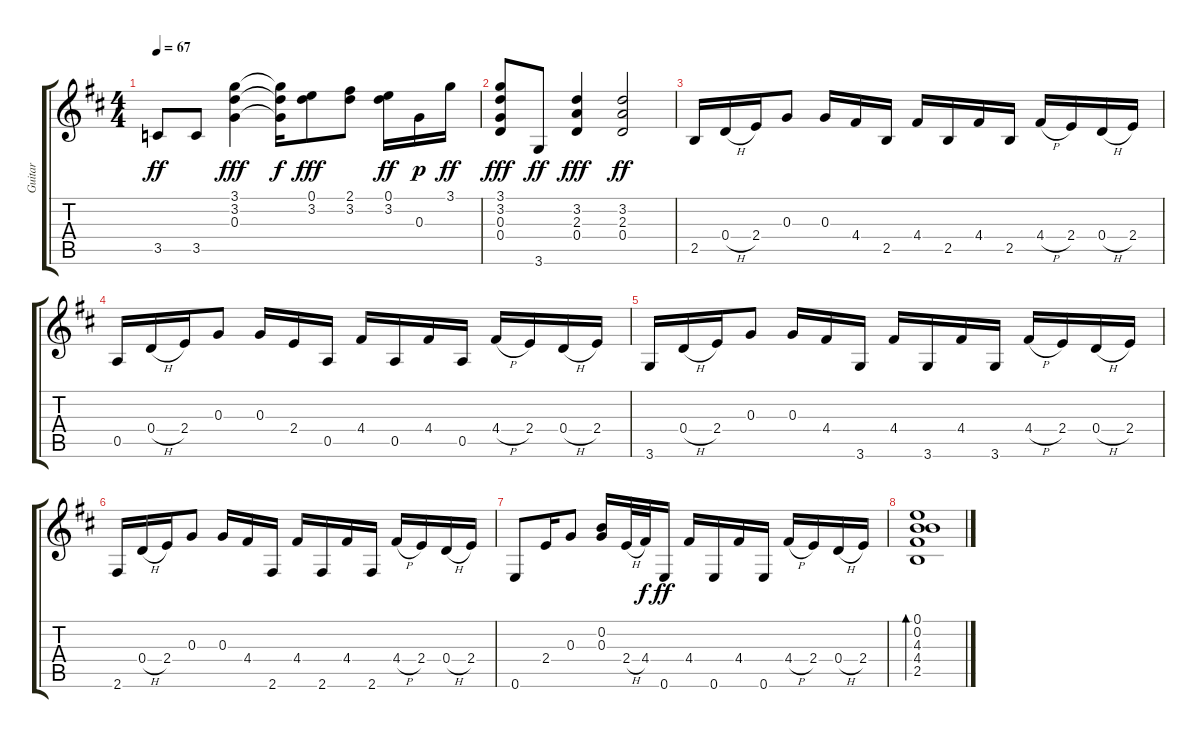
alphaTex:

\track ("Guitar" "Guitar") {instrument acousticguitarsteel}
\staff {score tabs}
\tuning (E4 B3 G3 D3 A2 E2) {hide}
\ts (4 4)
\tempo 67
\clef g2
\ks bminor
3.5.8{dy ff} 3.5.8 (3.1 3.2 0.3).4{dy fff} (3.1{t} 3.2{t} 0.3{t}).16{dy f} (0.1 3.2).8{dy fff} (2.1 3.2).8 (0.1 3.2).16{dy ff} 0.3.16{dy p} 3.1.16{dy ff} |
(3.1 3.2 0.3 0.4).8{dy fff} 3.6.8{dy ff} (3.2 2.3 0.4).4{dy fff} (3.2 2.3 0.4).2{dy ff} |
2.5.16 0.4{h}.16 2.4.16 0.3.8 0.3.16 4.4.16 2.5.16 4.4.16 2.5.16 4.4.16 2.5.16 4.4{h}.16 2.4.16 0.4{h}.16 2.4.16 |
0.5.16 0.4{h}.16 2.4.16 0.3.8 0.3.16 2.4.16 0.5.16 4.4.16 0.5.16 4.4.16 0.5.16 4.4{h}.16 2.4.16 0.4{h}.16 2.4.16 |
3.6.16 0.4{h}.16 2.4.16 0.3.8 0.3.16 4.4.16 3.6.16 4.4.16 3.6.16 4.4.16 3.6.16 4.4{h}.16 2.4.16 0.4{h}.16 2.4.16 |
2.6.16 0.4{h}.16 2.4.16 0.3.8 0.3.16 4.4.16 2.6.16 4.4.16 2.6.16 4.4.16 2.6.16 4.4{h}.16 2.4.16 0.4{h}.16 2.4.16 |
0.6.8 2.4.16 0.3.8 (0.2 0.3).16 2.4{h}.32 4.4.32{dy f} 0.6.16{dy ff} 4.4.16 0.6.16 4.4.16 0.6.16 4.4{h}.16 2.4.16 0.4{h}.16 2.4.16 |
(0.1 0.2 4.3 4.4 2.5).1{bd 120}
